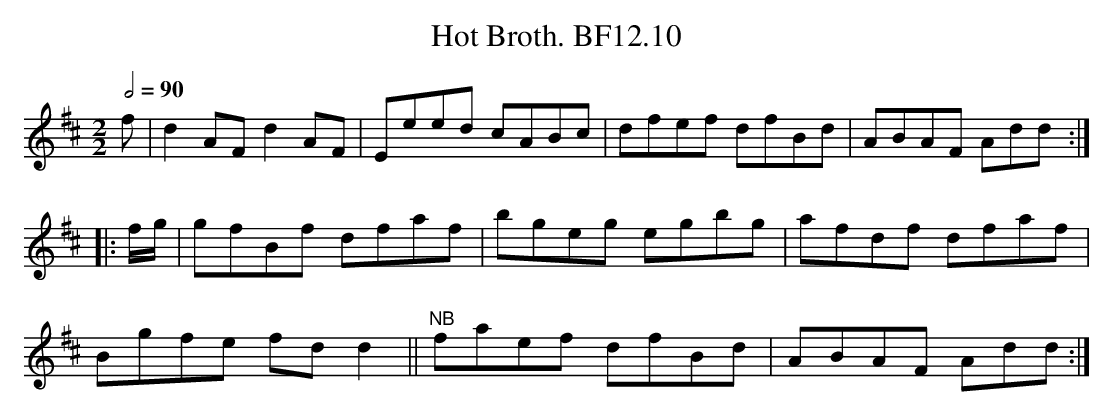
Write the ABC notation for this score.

X:1
T:Hot Broth. BF12.10
M:2/2
L:1/8
Q:1/2=90
K:D major
f|d2AFd2AF|Eeed cABc|dfef dfBd|ABAF Add:|
|:f/2g/2|gfBf dfaf|bgeg egbg|afdf dfaf|
Bgfe fdd2||"^NB"faef dfBd|ABAF Add:|
